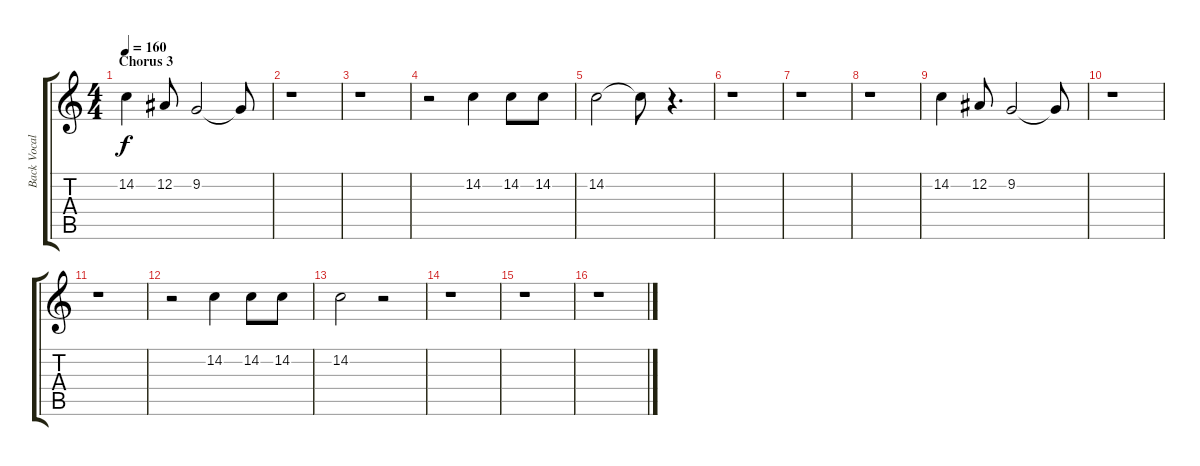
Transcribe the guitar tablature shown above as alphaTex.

\track ("Back Vocal" "Back Vocal") {instrument viola}
\staff {score tabs}
\tuning (Eb4 Bb3 Gb3 Db3 Ab2 Eb2) {hide}
\ts (4 4)
\section ("" "Chorus 3")
\tempo 160
\clef g2
\ks c
14.2.4{dy f} 12.2.8 9.2.2 9.2{t}.8 |
r.1 |
r.1 |
r.2 14.2.4 14.2.8 14.2.8 |
14.2.2 14.2{t}.8 r.4{d} |
r.1 |
r.1 |
r.1 |
14.2.4 12.2.8 9.2.2 9.2{t}.8 |
r.1 |
r.1 |
r.2 14.2.4 14.2.8 14.2.8 |
14.2.2 r.2 |
r.1 |
r.1 |
r.1
